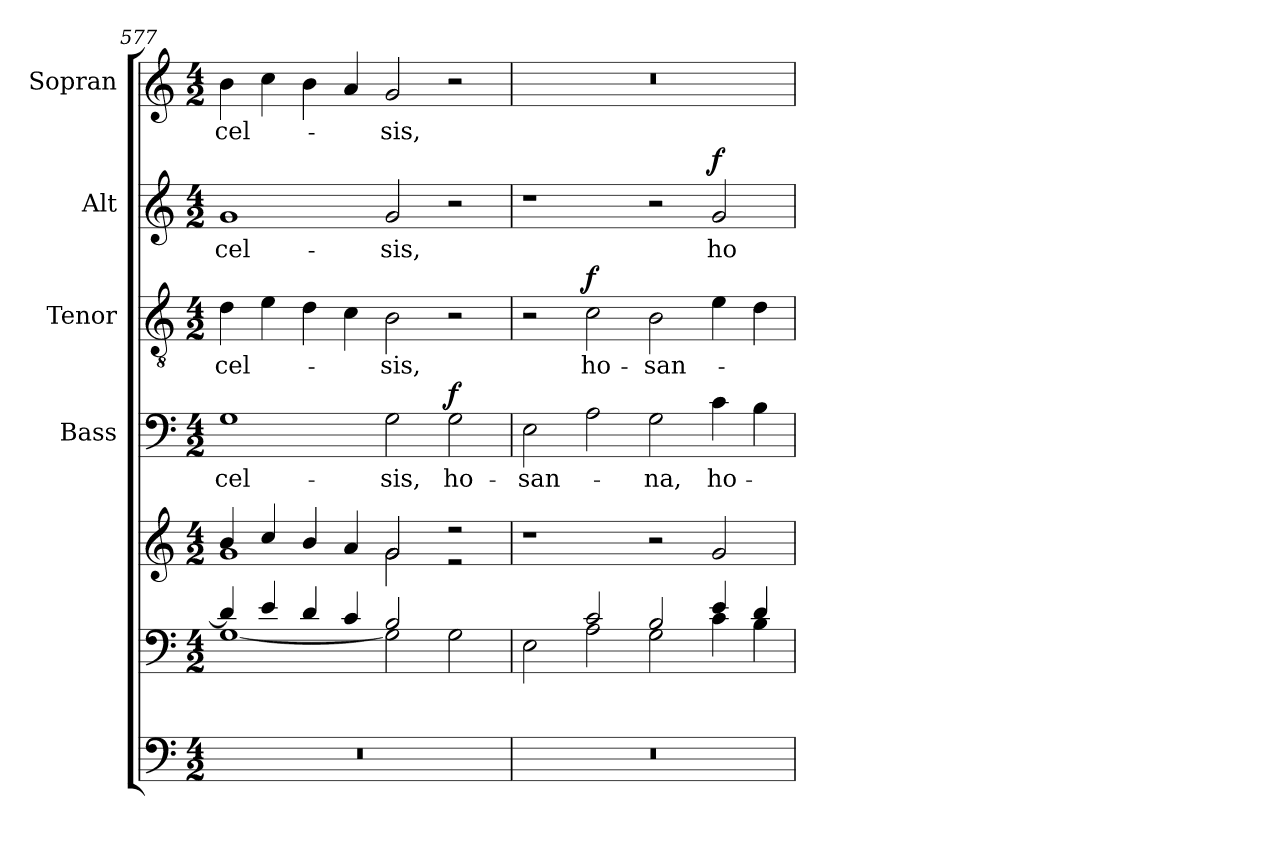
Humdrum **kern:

**kern	**kern	**kern	**kern	**text	**dynam	**kern	**text	**dynam	**kern	**text	**dynam	**kern	**text
*part6	*part5	*part5	*part4	*part4	*part4	*part3	*part3	*part3	*part2	*part2	*part2	*part1	*part1
*staff7	*staff6	*staff5	*staff4	*staff4	*staff4	*staff3	*staff3	*staff3	*staff2	*staff2	*staff2	*staff1	*staff1
*	*	*	*I"Bass	*	*	*I"Tenor	*	*	*I"Alt	*	*	*I"Sopran	*
*	*	*	*I'B.	*	*	*I'T.	*	*	*I'A.	*	*	*I'S.	*
*clefF4	*clefF4	*clefG2	*clefF4	*	*	*clefGv2	*	*	*clefG2	*	*	*clefG2	*
*k[]	*k[]	*k[]	*k[]	*	*	*k[]	*	*	*k[]	*	*	*k[]	*
*C:	*C:	*C:	*C:	*	*	*C:	*	*	*C:	*	*	*C:	*
*M4/2	*M4/2	*M4/2	*M4/2	*	*	*M4/2	*	*	*M4/2	*	*	*M4/2	*
=577	=577	=577	=577	=577	=577	=577	=577	=577	=577	=577	=577	=577	=577
*	*^	*^	*	*	*	*	*	*	*	*	*	*	*
!	!	!	!	!	!	!LO:LY:b	!	!	!LO:LY:b	!	!	!LO:LY:b	!	!	!LO:LY:b
0r	4d/]	[<1G	4b/	1g	1G	-cel-	.	4d\	-cel-	.	1g	-cel-	.	4b\	-cel-
.	4e/	.	4cc/	.	.	.	.	4e\	.	.	.	.	.	4cc\	.
.	4d/	.	4b/	.	.	.	.	4d\	.	.	.	.	.	4b\	.
.	4c/	.	4a/	.	.	.	.	4c\	.	.	.	.	.	4a/	.
!	!	!	!	!	!	!LO:LY:b	!	!	!LO:LY:b	!	!	!LO:LY:b	!	!	!LO:LY:b
.	2B/	2G\]	2g/	2g\	2G\	-sis,	.	2B\	-sis,	.	2g/	-sis,	.	2g/	-sis,
!	!	!	!	!	!	!LO:LY:b	!LO:DY:a	!	!	!	!	!	!	!	!
.	2ryy	2G\	2r	2r	2G\	ho-	f	2r	.	.	2r	.	.	2r	.
!!LO:LB:g=z
=578	=578	=578	=578	=578	=578	=578	=578	=578	=578	=578	=578	=578	=578	=578	=578
!	!	!	!	!	!	!LO:LY:b	!	!	!	!	!	!	!	!	!
*	*	*	*v	*v	*	*	*	*	*	*	*	*	*	*	*
0r	2ryy	2E\	1r	2E\	-san-	.	2r	.	.	1r	.	.	0r	.
!	!	!	!	!	!	!	!	!LO:LY:b	!LO:DY:a	!	!	!	!	!
.	2c/	2A\	.	2A\	.	.	2c\	ho-	f	.	.	.	.	.
!	!	!	!	!	!LO:LY:b	!	!	!LO:LY:b	!	!	!	!	!	!
.	2B/	2G\	2r	2G\	-na,	.	2B\	-san-	.	2r	.	.	.	.
!	!	!	!	!	!LO:LY:b	!	!	!	!	!	!LO:LY:b	!LO:DY:a	!	!
.	4e/	4c\	2g/	4c\	ho-	.	4e\	.	.	2g/	ho-	f	.	.
.	4d/	4B\	.	4B\	.	.	4d\	.	.	.	.	.	.	.
*	*v	*v	*	*	*	*	*	*	*	*	*	*	*	*
=	=	=	=	=	=	=	=	=	=	=	=	=	=
*-	*-	*-	*-	*-	*-	*-	*-	*-	*-	*-	*-	*-	*-
